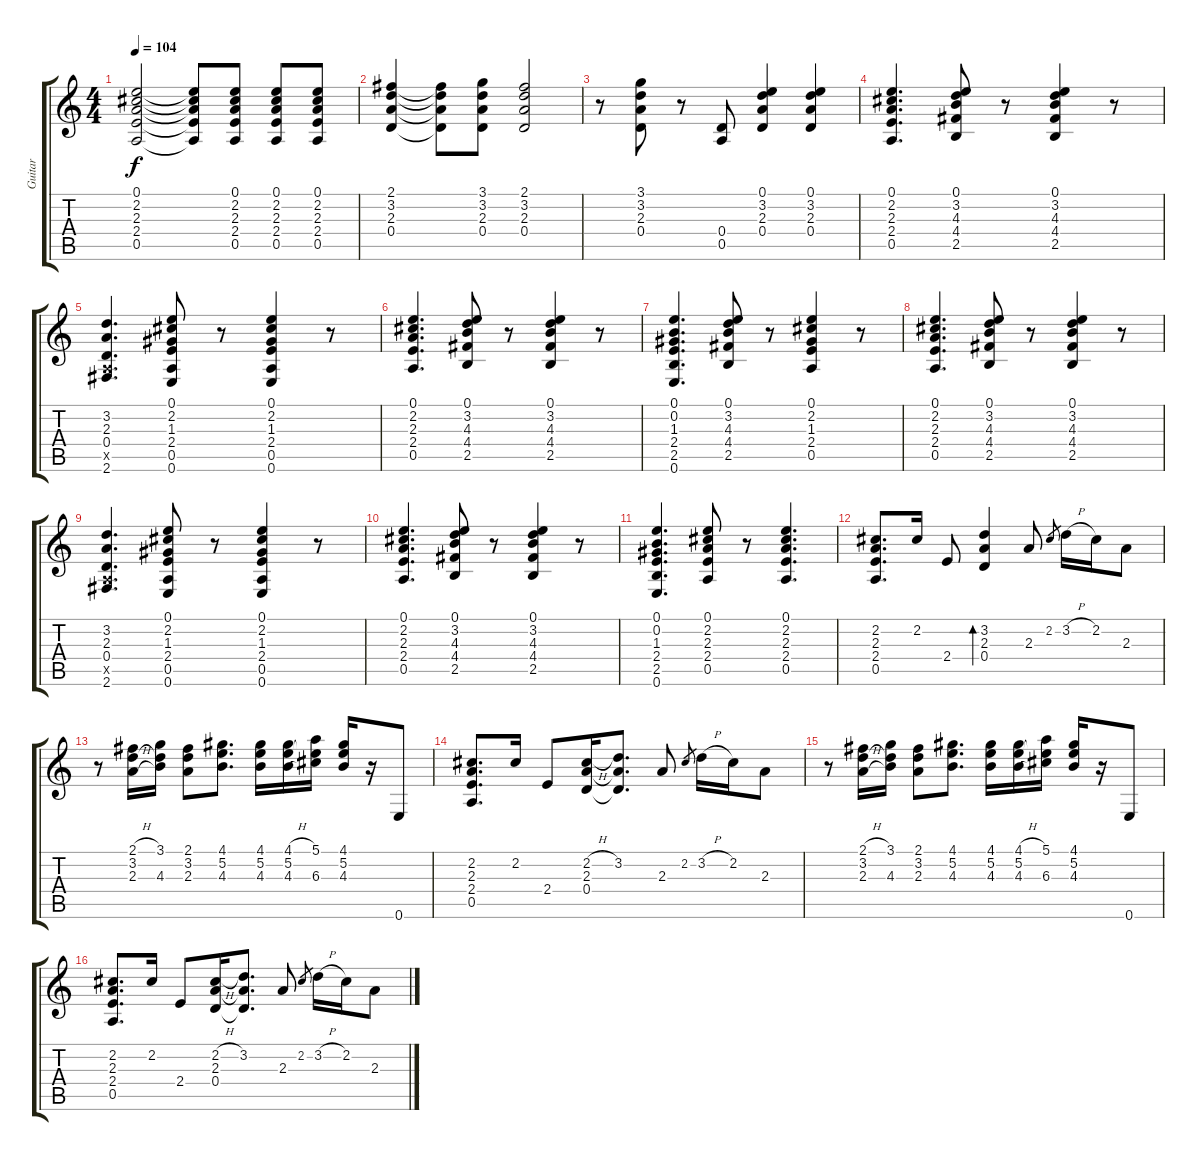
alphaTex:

\track ("Guitar " "Guitar ") {instrument distortionguitar}
\staff {score tabs}
\tuning (E4 B3 G3 D3 A2 E2) {hide}
\ts (4 4)
\tempo 104
\clef g2
\ks c
(0.1 2.2 2.3 2.4 0.5).2{dy f} (0.1{t} 2.2{t} 2.3{t} 2.4{t} 0.5{t}).8 (0.1 2.2 2.3 2.4 0.5).8 (0.1 2.2 2.3 2.4 0.5).8 (0.1 2.2 2.3 2.4 0.5).8 |
(2.1 3.2 2.3 0.4).4 (2.1{t} 3.2{t} 2.3{t} 0.4{t}).8 (3.1 3.2 2.3 0.4).8 (2.1 3.2 2.3 0.4).2 |
r.8 (3.1 3.2 2.3 0.4).8 r.8 (0.4 0.5).8 (0.1 3.2 2.3 0.4).4 (0.1 3.2 2.3 0.4).4 |
(0.1 2.2 2.3 2.4 0.5).4{d instrument electricguitarjazz} (0.1 3.2 4.3 4.4 2.5).8 r.8 (0.1 3.2 4.3 4.4 2.5).4 r.8 |
(3.2 2.3 0.4 0.5{x} 2.6).4{d} (0.1 2.2 1.3 2.4 0.5 0.6).8 r.8 (0.1 2.2 1.3 2.4 0.5 0.6).4 r.8 |
(0.1 2.2 2.3 2.4 0.5).4{d} (0.1 3.2 4.3 4.4 2.5).8 r.8 (0.1 3.2 4.3 4.4 2.5).4 r.8 |
(0.1 0.2 1.3 2.4 2.5 0.6).4{d} (0.1 3.2 4.3 4.4 2.5).8 r.8 (0.1 2.2 1.3 2.4 0.5).4 r.8 |
(0.1 2.2 2.3 2.4 0.5).4{d} (0.1 3.2 4.3 4.4 2.5).8 r.8 (0.1 3.2 4.3 4.4 2.5).4 r.8 |
(3.2 2.3 0.4 0.5{x} 2.6).4{d} (0.1 2.2 1.3 2.4 0.5 0.6).8 r.8 (0.1 2.2 1.3 2.4 0.5 0.6).4 r.8 |
(0.1 2.2 2.3 2.4 0.5).4{d} (0.1 3.2 4.3 4.4 2.5).8 r.8 (0.1 3.2 4.3 4.4 2.5).4 r.8 |
(0.1 0.2 1.3 2.4 2.5 0.6).4{d} (0.1 2.2 2.3 2.4 0.5).8 r.8 (0.1 2.2 2.3 2.4 0.5).4{d} |
(2.2 2.3 2.4 0.5).8{d} 2.2.16 2.4.8 (3.2 2.3 0.4).4{bd 240} 2.3.8 2.2.8{gr} 3.2{h}.16 2.2.16 2.3.8 |
r.8 (2.1{h} 3.2 2.3{h}).16 (3.1 3.2{t} 4.3).16 (2.1 3.2 2.3).8 (4.1 5.2 4.3).8{d} (4.1 5.2 4.3).16 (4.1{h} 5.2 4.3{h}).16 (5.1 5.2{t} 6.3).16 (4.1 5.2 4.3).16 r.16 0.6.8 |
(2.2 2.3 2.4 0.5).8{d} 2.2.16 2.4.8 (2.2{h} 2.3 0.4).16 (3.2 2.3{t} 0.4{t}).8{d} 2.3.8 2.2.8{gr} 3.2{h}.16 2.2.16 2.3.8 |
r.8 (2.1{h} 3.2 2.3{h}).16 (3.1 3.2{t} 4.3).16 (2.1 3.2 2.3).8 (4.1 5.2 4.3).8{d} (4.1 5.2 4.3).16 (4.1{h} 5.2 4.3{h}).16 (5.1 5.2{t} 6.3).16 (4.1 5.2 4.3).16 r.16 0.6.8 |
(2.2 2.3 2.4 0.5).8{d} 2.2.16 2.4.8 (2.2{h} 2.3 0.4).16 (3.2 2.3{t} 0.4{t}).8{d} 2.3.8 2.2.8{gr} 3.2{h}.16 2.2.16 2.3.8
